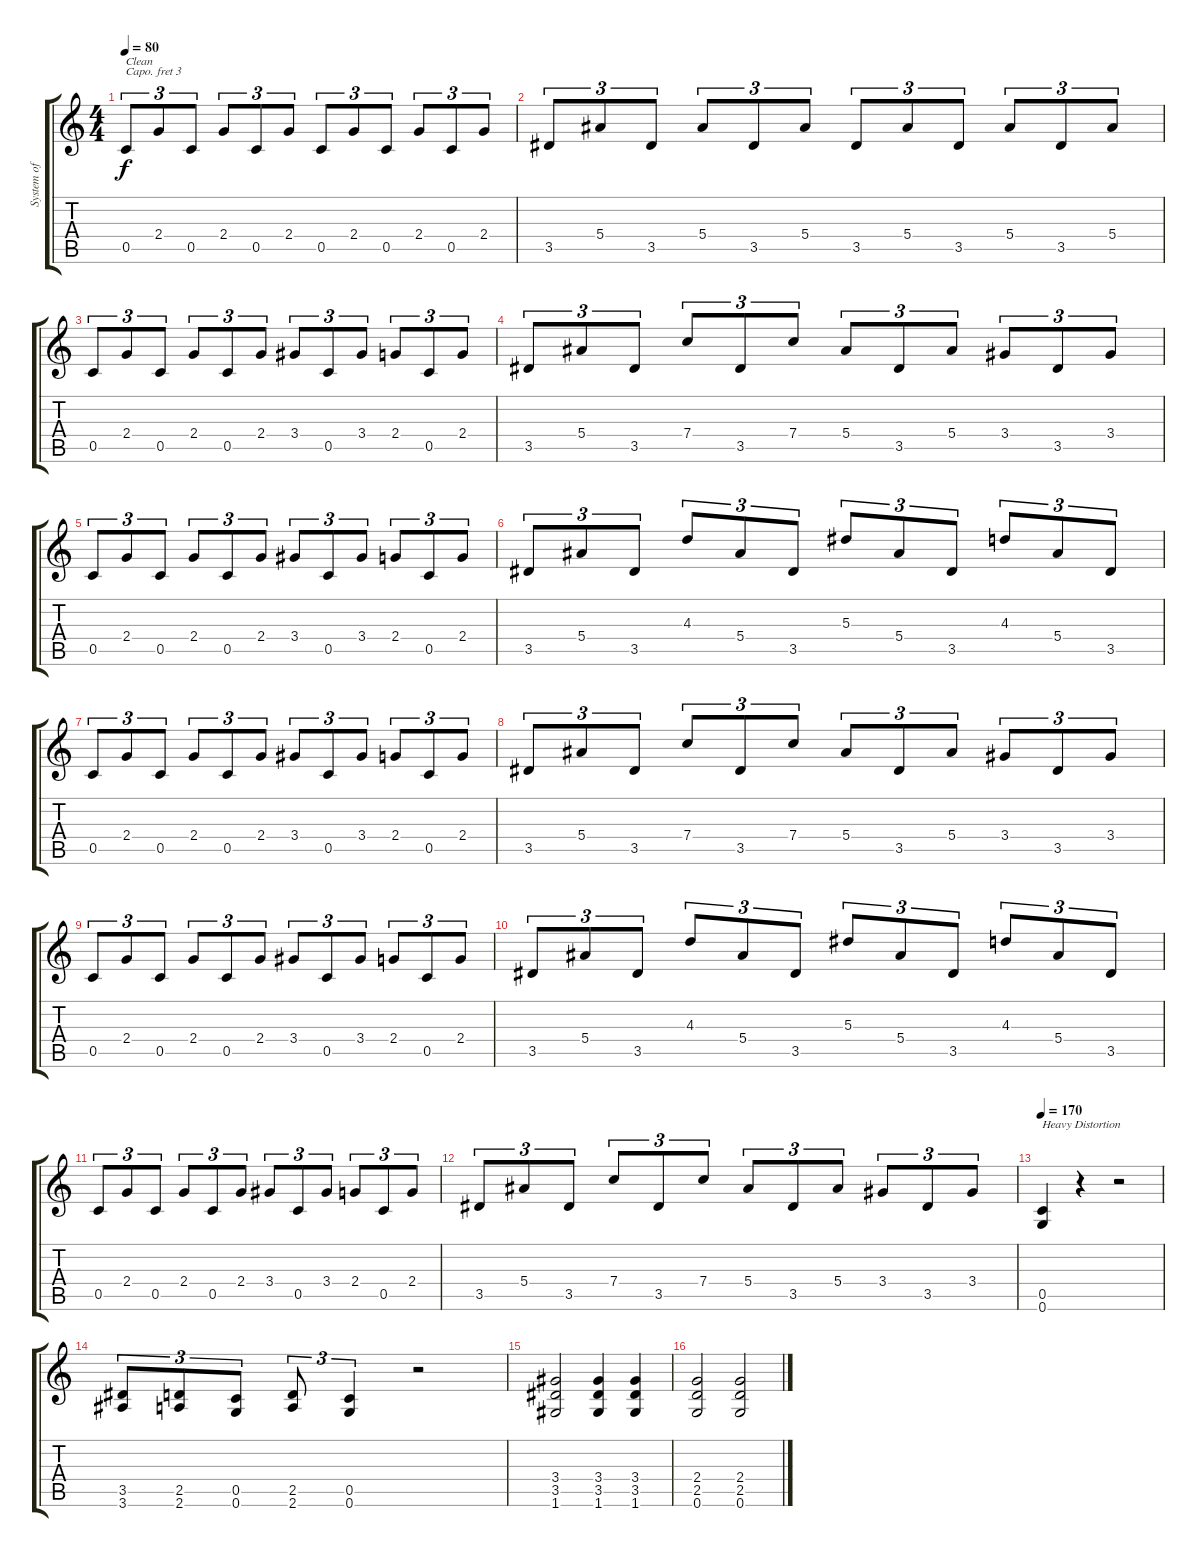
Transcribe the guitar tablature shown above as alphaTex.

\track ("System of a Down" "System of ") {instrument electricguitarclean}
\staff {score tabs}
\capo 3
\tuning (E4 B3 G3 D3 A2 E2) {hide}
\ts (4 4)
\tempo 80
\clef g2
\ks c
0.5.8{tu (3 2) txt "Clean" dy f} 2.4.8{tu (3 2)} 0.5.8{tu (3 2)} 2.4.8{tu (3 2)} 0.5.8{tu (3 2)} 2.4.8{tu (3 2)} 0.5.8{tu (3 2)} 2.4.8{tu (3 2)} 0.5.8{tu (3 2)} 2.4.8{tu (3 2)} 0.5.8{tu (3 2)} 2.4.8{tu (3 2)} |
3.5.8{tu (3 2)} 5.4.8{tu (3 2)} 3.5.8{tu (3 2)} 5.4.8{tu (3 2)} 3.5.8{tu (3 2)} 5.4.8{tu (3 2)} 3.5.8{tu (3 2)} 5.4.8{tu (3 2)} 3.5.8{tu (3 2)} 5.4.8{tu (3 2)} 3.5.8{tu (3 2)} 5.4.8{tu (3 2)} |
0.5.8{tu (3 2)} 2.4.8{tu (3 2)} 0.5.8{tu (3 2)} 2.4.8{tu (3 2)} 0.5.8{tu (3 2)} 2.4.8{tu (3 2)} 3.4.8{tu (3 2)} 0.5.8{tu (3 2)} 3.4.8{tu (3 2)} 2.4.8{tu (3 2)} 0.5.8{tu (3 2)} 2.4.8{tu (3 2)} |
3.5.8{tu (3 2)} 5.4.8{tu (3 2)} 3.5.8{tu (3 2)} 7.4.8{tu (3 2)} 3.5.8{tu (3 2)} 7.4.8{tu (3 2)} 5.4.8{tu (3 2)} 3.5.8{tu (3 2)} 5.4.8{tu (3 2)} 3.4.8{tu (3 2)} 3.5.8{tu (3 2)} 3.4.8{tu (3 2)} |
0.5.8{tu (3 2)} 2.4.8{tu (3 2)} 0.5.8{tu (3 2)} 2.4.8{tu (3 2)} 0.5.8{tu (3 2)} 2.4.8{tu (3 2)} 3.4.8{tu (3 2)} 0.5.8{tu (3 2)} 3.4.8{tu (3 2)} 2.4.8{tu (3 2)} 0.5.8{tu (3 2)} 2.4.8{tu (3 2)} |
3.5.8{tu (3 2)} 5.4.8{tu (3 2)} 3.5.8{tu (3 2)} 4.3.8{tu (3 2)} 5.4.8{tu (3 2)} 3.5.8{tu (3 2)} 5.3.8{tu (3 2)} 5.4.8{tu (3 2)} 3.5.8{tu (3 2)} 4.3.8{tu (3 2)} 5.4.8{tu (3 2)} 3.5.8{tu (3 2)} |
0.5.8{tu (3 2)} 2.4.8{tu (3 2)} 0.5.8{tu (3 2)} 2.4.8{tu (3 2)} 0.5.8{tu (3 2)} 2.4.8{tu (3 2)} 3.4.8{tu (3 2)} 0.5.8{tu (3 2)} 3.4.8{tu (3 2)} 2.4.8{tu (3 2)} 0.5.8{tu (3 2)} 2.4.8{tu (3 2)} |
3.5.8{tu (3 2)} 5.4.8{tu (3 2)} 3.5.8{tu (3 2)} 7.4.8{tu (3 2)} 3.5.8{tu (3 2)} 7.4.8{tu (3 2)} 5.4.8{tu (3 2)} 3.5.8{tu (3 2)} 5.4.8{tu (3 2)} 3.4.8{tu (3 2)} 3.5.8{tu (3 2)} 3.4.8{tu (3 2)} |
0.5.8{tu (3 2)} 2.4.8{tu (3 2)} 0.5.8{tu (3 2)} 2.4.8{tu (3 2)} 0.5.8{tu (3 2)} 2.4.8{tu (3 2)} 3.4.8{tu (3 2)} 0.5.8{tu (3 2)} 3.4.8{tu (3 2)} 2.4.8{tu (3 2)} 0.5.8{tu (3 2)} 2.4.8{tu (3 2)} |
3.5.8{tu (3 2)} 5.4.8{tu (3 2)} 3.5.8{tu (3 2)} 4.3.8{tu (3 2)} 5.4.8{tu (3 2)} 3.5.8{tu (3 2)} 5.3.8{tu (3 2)} 5.4.8{tu (3 2)} 3.5.8{tu (3 2)} 4.3.8{tu (3 2)} 5.4.8{tu (3 2)} 3.5.8{tu (3 2)} |
0.5.8{tu (3 2)} 2.4.8{tu (3 2)} 0.5.8{tu (3 2)} 2.4.8{tu (3 2)} 0.5.8{tu (3 2)} 2.4.8{tu (3 2)} 3.4.8{tu (3 2)} 0.5.8{tu (3 2)} 3.4.8{tu (3 2)} 2.4.8{tu (3 2)} 0.5.8{tu (3 2)} 2.4.8{tu (3 2)} |
3.5.8{tu (3 2)} 5.4.8{tu (3 2)} 3.5.8{tu (3 2)} 7.4.8{tu (3 2)} 3.5.8{tu (3 2)} 7.4.8{tu (3 2)} 5.4.8{tu (3 2)} 3.5.8{tu (3 2)} 5.4.8{tu (3 2)} 3.4.8{tu (3 2)} 3.5.8{tu (3 2)} 3.4.8{tu (3 2)} |
\tempo 170
(0.5 0.6).4{txt "Heavy Distortion"} r.4 r.2 |
(3.5 3.6).8{tu (3 2)} (2.5 2.6).8{tu (3 2)} (0.5 0.6).8{tu (3 2)} (2.5 2.6).8{tu (3 2)} (0.5 0.6).4{tu (3 2)} r.2 |
(3.4 3.5 1.6).2 (3.4 3.5 1.6).4 (3.4 3.5 1.6).4 |
(2.4 2.5 0.6).2 (2.4 2.5 0.6).2
